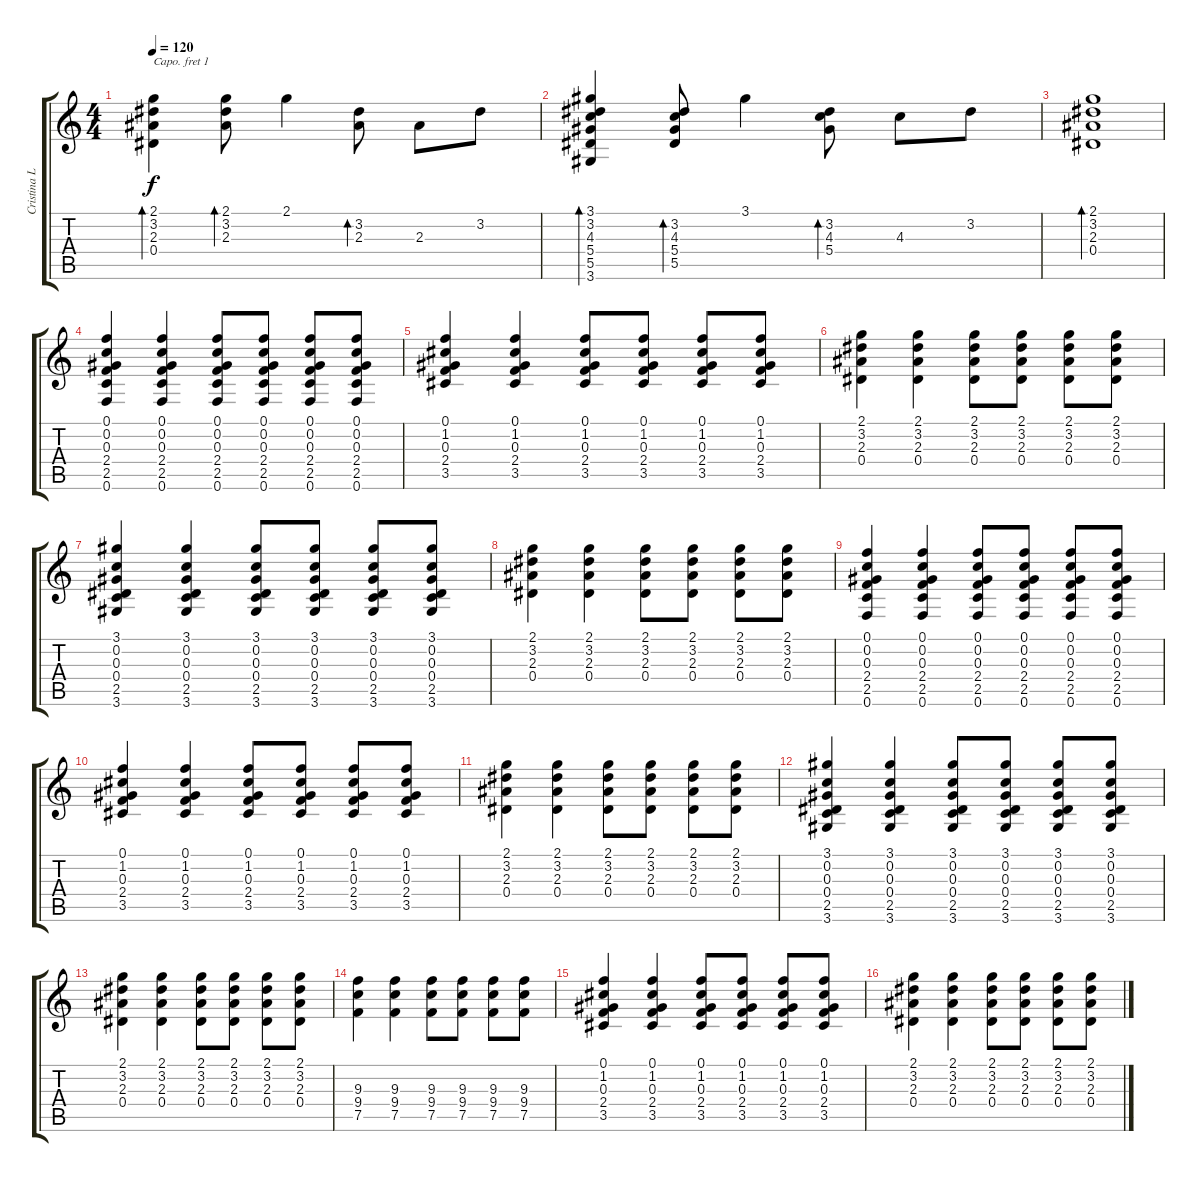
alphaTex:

\track ("Cristina Llanos" "Cristina L") {instrument electricguitarjazz}
\staff {score tabs}
\capo 1
\tuning (E4 B3 G3 D3 A2 E2) {hide}
\ts (4 4)
\tempo 120
\clef g2
\ks c
(2.1 3.2 2.3 0.4).4{bd 120 dy f} (2.1 3.2 2.3).8{bd 120} 2.1.4 (3.2 2.3).8{bd 120} 2.3.8 3.2.8 |
(3.1 3.2 4.3 5.4 5.5 3.6).4{bd 120} (3.2 4.3 5.4 5.5).8{bd 120} 3.1.4 (3.2 4.3 5.4).8{bd 120} 4.3.8 3.2.8 |
(2.1 3.2 2.3 0.4).1{bd 240} |
(0.1 0.2 0.3 2.4 2.5 0.6).4{instrument overdrivenguitar} (0.1 0.2 0.3 2.4 2.5 0.6).4 (0.1 0.2 0.3 2.4 2.5 0.6).8 (0.1 0.2 0.3 2.4 2.5 0.6).8 (0.1 0.2 0.3 2.4 2.5 0.6).8 (0.1 0.2 0.3 2.4 2.5 0.6).8 |
(0.1 1.2 0.3 2.4 3.5).4 (0.1 1.2 0.3 2.4 3.5).4 (0.1 1.2 0.3 2.4 3.5).8 (0.1 1.2 0.3 2.4 3.5).8 (0.1 1.2 0.3 2.4 3.5).8 (0.1 1.2 0.3 2.4 3.5).8 |
(2.1 3.2 2.3 0.4).4 (2.1 3.2 2.3 0.4).4 (2.1 3.2 2.3 0.4).8 (2.1 3.2 2.3 0.4).8 (2.1 3.2 2.3 0.4).8 (2.1 3.2 2.3 0.4).8 |
(3.1 0.2 0.3 0.4 2.5 3.6).4 (3.1 0.2 0.3 0.4 2.5 3.6).4 (3.1 0.2 0.3 0.4 2.5 3.6).8 (3.1 0.2 0.3 0.4 2.5 3.6).8 (3.1 0.2 0.3 0.4 2.5 3.6).8 (3.1 0.2 0.3 0.4 2.5 3.6).8 |
(2.1 3.2 2.3 0.4).4 (2.1 3.2 2.3 0.4).4 (2.1 3.2 2.3 0.4).8 (2.1 3.2 2.3 0.4).8 (2.1 3.2 2.3 0.4).8 (2.1 3.2 2.3 0.4).8 |
(0.1 0.2 0.3 2.4 2.5 0.6).4 (0.1 0.2 0.3 2.4 2.5 0.6).4 (0.1 0.2 0.3 2.4 2.5 0.6).8 (0.1 0.2 0.3 2.4 2.5 0.6).8 (0.1 0.2 0.3 2.4 2.5 0.6).8 (0.1 0.2 0.3 2.4 2.5 0.6).8 |
(0.1 1.2 0.3 2.4 3.5).4 (0.1 1.2 0.3 2.4 3.5).4 (0.1 1.2 0.3 2.4 3.5).8 (0.1 1.2 0.3 2.4 3.5).8 (0.1 1.2 0.3 2.4 3.5).8 (0.1 1.2 0.3 2.4 3.5).8 |
(2.1 3.2 2.3 0.4).4 (2.1 3.2 2.3 0.4).4 (2.1 3.2 2.3 0.4).8 (2.1 3.2 2.3 0.4).8 (2.1 3.2 2.3 0.4).8 (2.1 3.2 2.3 0.4).8 |
(3.1 0.2 0.3 0.4 2.5 3.6).4 (3.1 0.2 0.3 0.4 2.5 3.6).4 (3.1 0.2 0.3 0.4 2.5 3.6).8 (3.1 0.2 0.3 0.4 2.5 3.6).8 (3.1 0.2 0.3 0.4 2.5 3.6).8 (3.1 0.2 0.3 0.4 2.5 3.6).8 |
(2.1 3.2 2.3 0.4).4 (2.1 3.2 2.3 0.4).4 (2.1 3.2 2.3 0.4).8 (2.1 3.2 2.3 0.4).8 (2.1 3.2 2.3 0.4).8 (2.1 3.2 2.3 0.4).8 |
(9.3 9.4 7.5).4 (9.3 9.4 7.5).4 (9.3 9.4 7.5).8 (9.3 9.4 7.5).8 (9.3 9.4 7.5).8 (9.3 9.4 7.5).8 |
(0.1 1.2 0.3 2.4 3.5).4 (0.1 1.2 0.3 2.4 3.5).4 (0.1 1.2 0.3 2.4 3.5).8 (0.1 1.2 0.3 2.4 3.5).8 (0.1 1.2 0.3 2.4 3.5).8 (0.1 1.2 0.3 2.4 3.5).8 |
(2.1 3.2 2.3 0.4).4 (2.1 3.2 2.3 0.4).4 (2.1 3.2 2.3 0.4).8 (2.1 3.2 2.3 0.4).8 (2.1 3.2 2.3 0.4).8 (2.1 3.2 2.3 0.4).8
